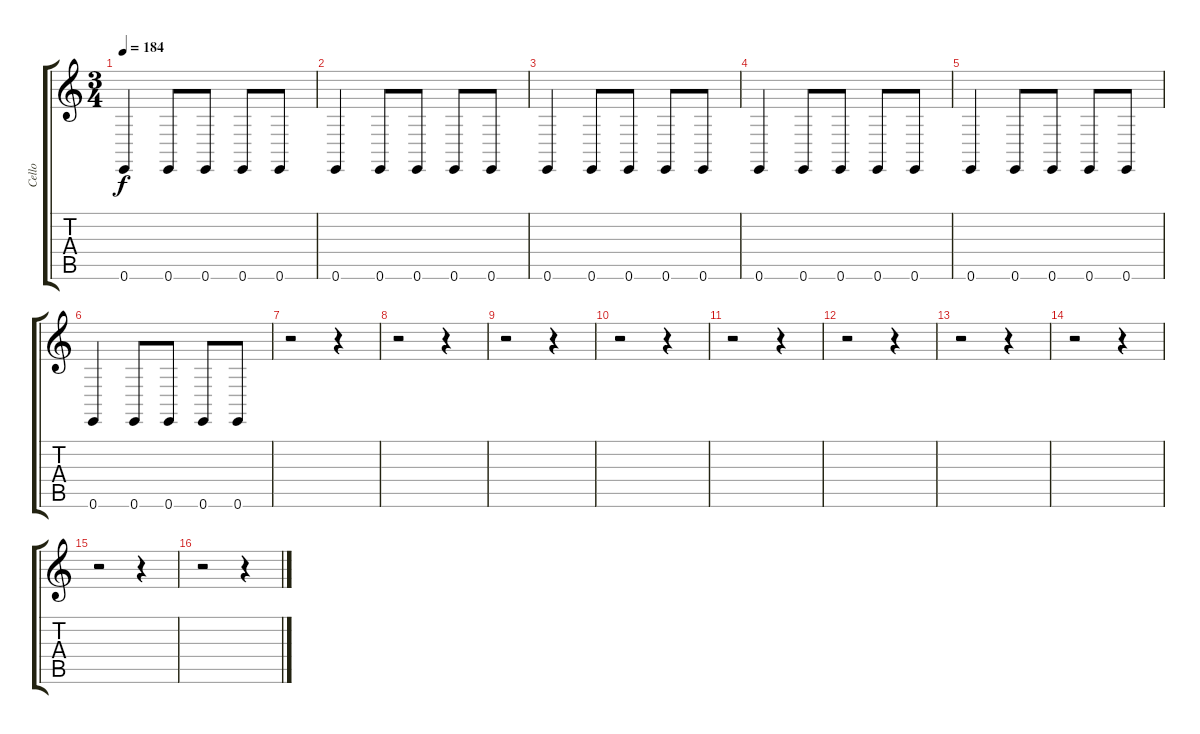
\track ("Cello" "Cello") {instrument cello}
\staff {score tabs}
\tuning (E4 B3 G3 D3 A2 E2) {hide}
\ts (3 4)
\tempo 184
\clef g2
\ks c
0.6.4{dy f} 0.6.8 0.6.8 0.6.8 0.6.8 |
0.6.4 0.6.8 0.6.8 0.6.8 0.6.8 |
0.6.4 0.6.8 0.6.8 0.6.8 0.6.8 |
0.6.4 0.6.8 0.6.8 0.6.8 0.6.8 |
0.6.4 0.6.8 0.6.8 0.6.8 0.6.8 |
0.6.4 0.6.8 0.6.8 0.6.8 0.6.8 |
r.2 r.4 |
r.2 r.4 |
r.2 r.4 |
r.2 r.4 |
r.2 r.4 |
r.2 r.4 |
r.2 r.4 |
r.2 r.4 |
r.2 r.4 |
r.2 r.4
